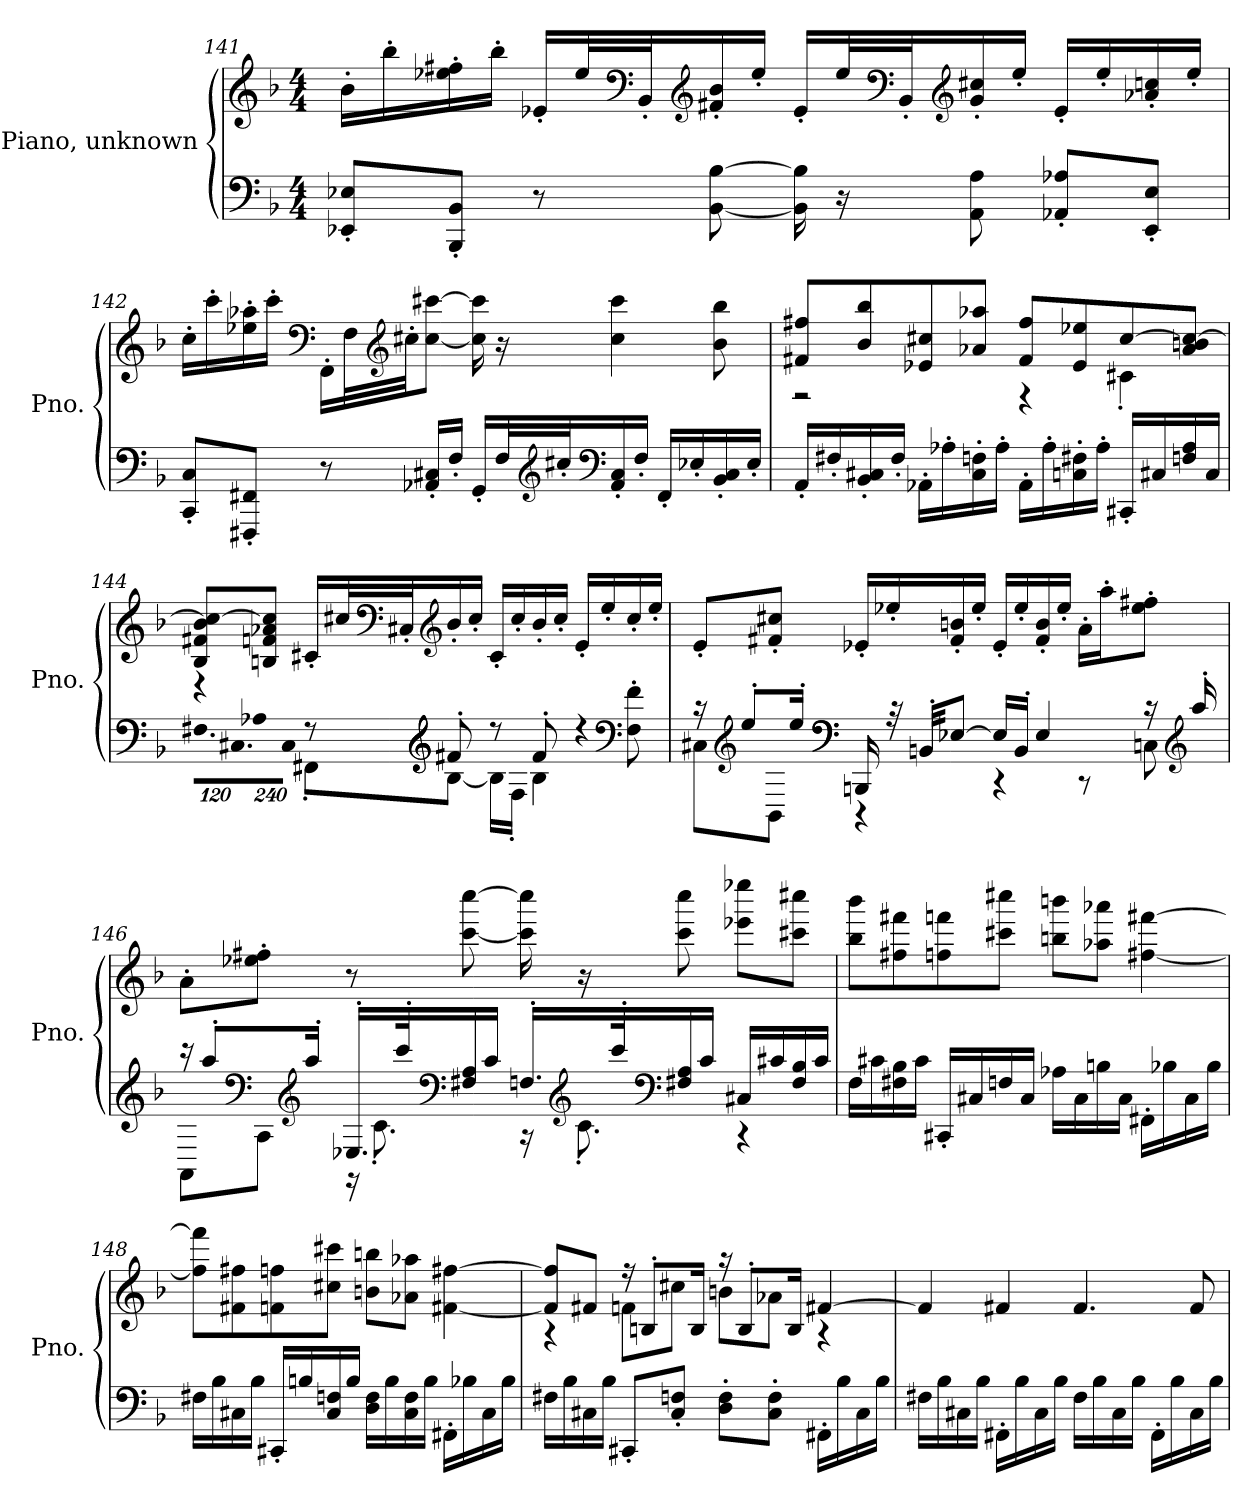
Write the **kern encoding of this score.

**kern	**kern
*part1	*part1
*staff2	*staff1
*I"Piano, unknown	*
*I'Pno.	*
!!LO:LB:g=z
*clefF4	*clefG2
*k[b-]	*k[b-]
*M4/4	*M4/4
=141	=141
8EE-X/' 8E-X/'L	16b-'\LL
.	16bb-'\
8BBB-/' 8BB-/'J	16ee-X\' 16ff#X\'
.	16bb-'\JJ
8r	16e-X'/LL
.	32ee-/L
*	*clefF4
.	32BB-'/J
*	*clefG2
[8BB-\ [8B-\	16f#X/' 16b-/'
.	16ee-'/JJ
16BB-\] 16B-\]	16e-'/LL
16r	32ee-/L
*	*clefF4
.	32BB-'/J
*	*clefG2
8AA\ 8A\	16g/' 16cc#X/'
.	16ee-'/JJ
8AA-X/' 8A-X/'L	16e-'/LL
.	16ee-'/
8EE-/' 8E-/'J	16a-X/' 16ccn/'
.	16ee-'/JJ
!!LO:PB:g=z
=142	=142
8CC/' 8C/'L	16cc'\LL
.	16ccc'\
8FFF#X/' 8FF#X/'J	16ee-X\' 16aa-X\'
.	16ccc'\JJ
*	*clefF4
8r	16FF'\LL
.	32F\L
*	*clefG2
.	32cc#X'\JJ
16AA-X/' 16C#X/'LL	[8cc#\ [8ccc#X\J
16F'/JJ	.
16GG'/LL	16cc#\] 16ccc#\]
32F/L	16r
*clefG2	*
32cc#X'/J	.
*clefF4	*
16AA-/' 16C#/'	4cc#\ 4ccc#\
16F'/JJ	.
16FF#'/LL	.
16E-X'/	.
16BB-/' 16C#/'	8b-\ 8bb-\
16E-'/JJ	.
!!LO:LB:g=z
=143	=143
*	*^
16AA'/LL	8f#X/ 8ff#X/L	2r
16F#X'/	.	.
16BB-/' 16C#X/'	8b-/ 8bb-/	.
16F#'/JJ	.	.
16AA-X'\LL	8e-X/ 8cc#X/	.
16A-X'\	.	.
16C#\' 16Fn\'	8a-X/ 8aa-X/J	.
16A-'\JJ	.	.
16AA-'\LL	8f#/ 8ff#/L	4r
16A-'\	.	.
16Cn\' 16F#X\'	8e-/ 8ee-X/	.
16A-'\JJ	.	.
16CC#X'/LL	[8cc#/	4c#X'\
16C#X/	.	.
16Fn/ 16A-/	8a-/ 8bn/ 8cc#/_J	.
16C#/JJ	.	.
*	*v	*v
!!LO:LB:g=z
=144	=144
*^	*
*	*Xbrackettup	*
!	!LO:N:vis=32.	!
4r	1920%103F#X\LLL	8B-/ 8f#X/ 8b-/ 8cc#/_L
!	!LO:N:vis=32.	!
.	1920%103C#X\J	.
!	!LO:N:vis=16	!
.	1920%137A-X\	.
.	.	8Bn/ 8fn/ 8a-X/ 8cc#/]J
!	!LO:N:vis=16	!
.	1920%137C#\JJ	.
8r	8FF#X'\L	16c#X'/LL
.	.	32cc#X/L
*	*	*clefF4
.	.	32C#X'/J
*clefG2	*	*clefG2
8f#X'/	[8B-\J	16b-'/
.	.	16cc#'/JJ
8r	16B-\LL]	16c#'/LL
.	16F#'\JJ	16cc#'/
8f#'/	4B-\	16b-'/
.	.	16cc#'/JJ
4r	.	16e'/LL
.	.	16ee'/
*clefF4	*	*
.	8F#\' 8f#\'	16cc#'/
.	.	16ee'/JJ
!!LO:LB:g=z
=145	=145	=145
16r	8C#X\L	8e'/L
*clefG2	*	*
8ee'/L	.	.
.	8BB-\J	8f#X/' 8cc#X/'J
16ee'/Jk	.	.
*clefF4	*	*
16BBBn/	4r	16e-X'/LL
32r	.	16ee-X'/
32BBn'/KKL	.	.
[8E-X/J	.	16f#/' 16bn/'
.	.	16ee-'/JJ
16E-/LL]	4r	16e-'/LL
16BB'/JJ	.	16ee-'/
4E-/	.	16f#/' 16b/'
.	.	16ee-'/JJ
.	8r	16a'\LL
.	.	16aa'\J
16r	8Cn\	8ee-\' 8ff#X\'J
*clefG2	*	*
16aa'/	.	.
!!LO:LB:g=z
=146	=146	=146
16r	8AA\L	8a'\L
8aa'/L	.	.
*clefF4	*	*
.	8CC\J	8ee-X\' 8ff#X\'J
*clefG2	*	*
16aa'/Jk	.	.
16.E-X'/LL	16r	8r
.	8.c'\	.
32ccc'/K	.	.
*clefF4	*	*
16F#X/ 16A/	.	[8ccc\ [8cccc\
16c/JJ	.	.
16.Fn'/LL	16r	16ccc\] 16cccc\]
*clefG2	*	*
.	8.c'\	16r
32ccc'/K	.	.
*clefF4	*	*
16F#X/ 16A/	.	8ccc\ 8cccc\
16c/JJ	.	.
16C#X/LL	4r	8eee-X\ 8eeee-X\L
16c#X/	.	.
16F#/ 16B-/	.	8ccc#X\ 8cccc#X\J
16c#/JJ	.	.
*v	*v	*
!!LO:LB:g=z
=147	=147
16F\LL	8bb-\ 8bbb-\L
16c#X\	.
16F#X\ 16B-\	8ff#X\ 8fff#X\
16c#\JJ	.
16CC#X'/LL	8ffn\ 8fffn\
16C#X/	.
16Fn/	8ccc#X\ 8cccc#X\J
16C#/JJ	.
16A-X\LL	8bbn\ 8bbbn\L
16C#\	.
16Bn\	8aa-X\ 8aaa-X\J
16C#\JJ	.
16FF#X'\LL	[4ff#X\ [4fff#X\
16B-X\	.
16C#\	.
16B-\JJ	.
=148	=148
16F#X\LL	8ff#\] 8fff#\]L
16B-\	.
16C#X\	8f#X\ 8ff#X\
16B-\JJ	.
16CC#X'/LL	8fn\ 8ffn\
16Bn/	.
16C#/ 16Fn/	8cc#X\ 8ccc#X\J
16B/JJ	.
16D\ 16F\LL	8bn\ 8bbn\L
16B\	.
16C#\ 16F\	8a-X\ 8aa-X\J
16B\JJ	.
16FF#X'\LL	[4f#X\ [4ff#X\
16B-X\	.
16C#\	.
16B-\JJ	.
!!LO:PB:g=z
=149	=149
*	*^
16F#X\LL	8f#/] 8ff#/]L	4r
16B-\	.	.
16C#X\	8f#X/J	.
16B-\JJ	.	.
8CC#X'/L	16r	8fn\L
.	8Bn'/L	.
8C#/' 8Fn/'J	.	8cc#X\J
.	16B/Jk	.
8D\' 8F\'L	16r	8bn\L
.	8B'/L	.
8C#\' 8F\'J	.	8a-X\J
.	16B/Jk	.
16FF#X'\LL	[4f#X/	4r
16B-\	.	.
16C#\	.	.
16B-\JJ	.	.
*	*v	*v
=150	=150
16F#X\LL	4f#/]
16B-\	.
16C#X\	.
16B-\JJ	.
16FF#X'\LL	4f#X/
16B-\	.
16C#\	.
16B-\JJ	.
16F#\LL	4.f#/
16B-\	.
16C#\	.
16B-\JJ	.
16FF#'\LL	.
16B-\	.
16C#\	8f#/
16B-\JJ	.
=	=
*-	*-
